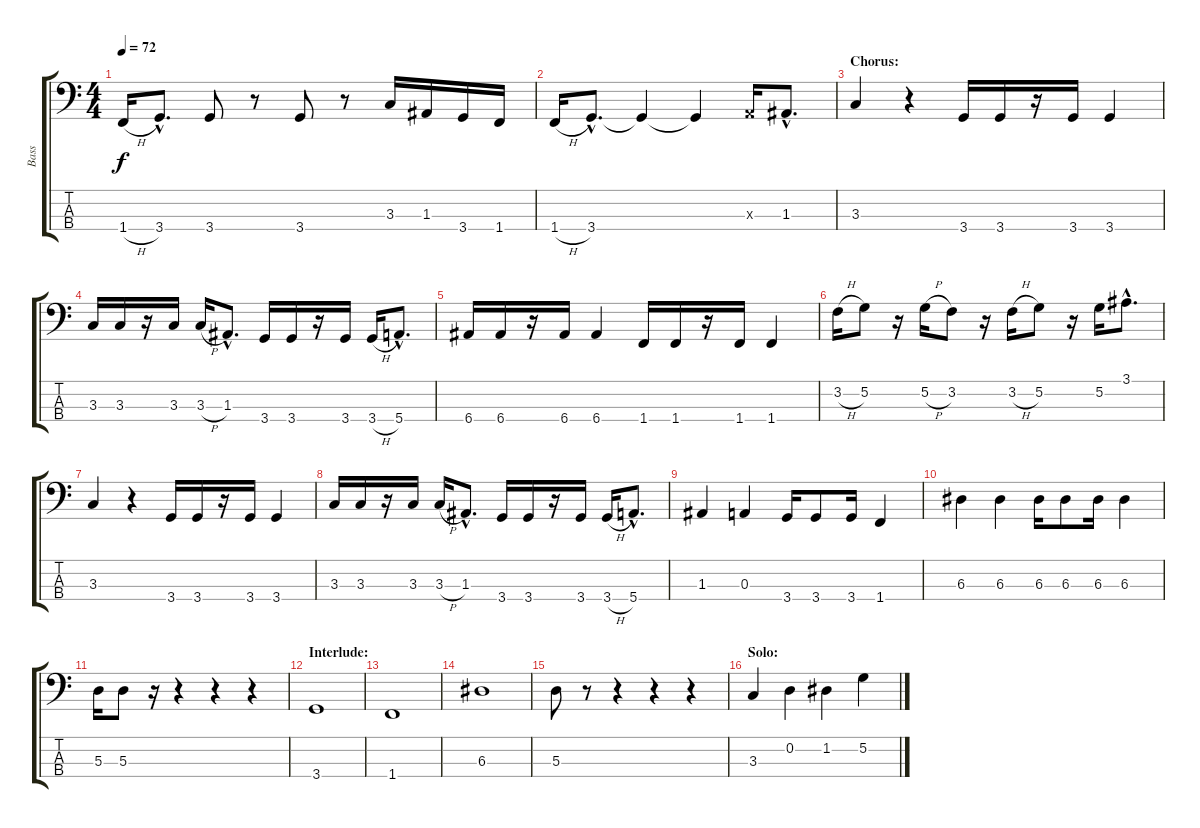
\track ("Bass" "Bass") {instrument electricbasspick}
\staff {score tabs}
\tuning (G2 D2 A1 E1) {hide}
\ts (4 4)
\tempo 72
\clef f4
\ks c
1.4{h}.16{dy f} 3.4{hac}.8{d} 3.4.8 r.8 3.4.8 r.8 3.3.16 1.3.16 3.4.16 1.4.16 |
1.4{h}.16 3.4{hac}.8{d} 3.4{t}.4 3.4{t}.4 0.3{x}.16 1.3{hac}.8{d} |
\section ("" "Chorus:")
3.3.4 r.4 3.4.16 3.4.16 r.16 3.4.16 3.4.4 |
3.3.16 3.3.16 r.16 3.3.16 3.3{h}.16 1.3{hac}.8{d} 3.4.16 3.4.16 r.16 3.4.16 3.4{h}.16 5.4{hac}.8{d} |
6.4.16 6.4.16 r.16 6.4.16 6.4.4 1.4.16 1.4.16 r.16 1.4.16 1.4.4 |
3.2{h}.16 5.2.8 r.16 5.2{h}.16 3.2.8 r.16 3.2{h}.16 5.2.8 r.16 5.2.16 3.1{hac}.8{d} |
3.3.4 r.4 3.4.16 3.4.16 r.16 3.4.16 3.4.4 |
3.3.16 3.3.16 r.16 3.3.16 3.3{h}.16 1.3{hac}.8{d} 3.4.16 3.4.16 r.16 3.4.16 3.4{h}.16 5.4{hac}.8{d} |
1.3.4 0.3.4 3.4.16 3.4.8 3.4.16 1.4.4 |
6.3.4 6.3.4 6.3.16 6.3.8 6.3.16 6.3.4 |
5.3.16 5.3.8 r.16 r.4 r.4 r.4 |
\section ("" "Interlude:")
3.4.1 |
1.4.1 |
6.3.1 |
5.3.8 r.8 r.4 r.4 r.4 |
\section ("" "Solo:")
3.3.4 0.2.4 1.2.4 5.2.4
